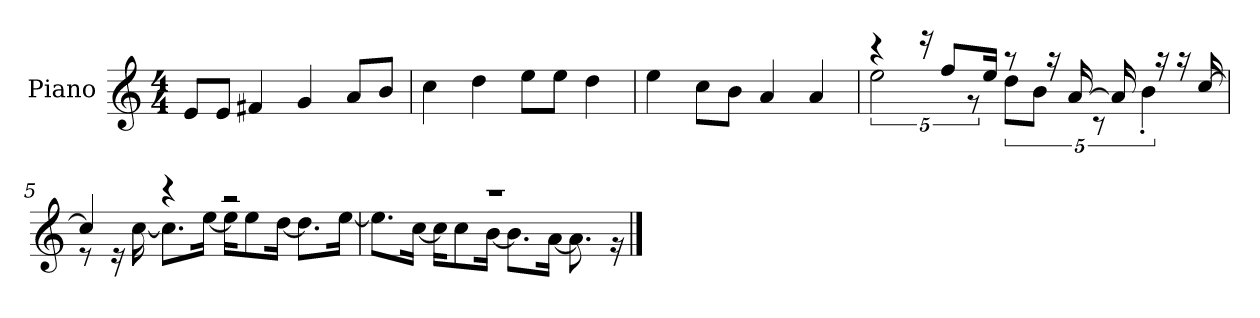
**kern
*part1
*staff1
*I"Piano
*I'P-no
*clefG2
*k[]
*M4/4
*MM90
=1
8e/L
8e/J
4f#X/
4g/
8a/L
8b/J
=2
4cc\
4dd\
8ee\L
8ee\J
4dd\
=3
4ee\
8cc\L
8b\J
4a/
4a/
=4
*^
4r	5%2ee\
16r	.
8ff/L	.
.	10r
16ee/Jk	.
8r	10dd\L
.	10b\J
16r	.
[16a/	.
.	10r
16a/]	.
.	5b'\
16r	.
16r	.
[16cc/	.
!!LO:LB:g=z	!!
=5	=5
4cc/]	8r
.	16r
.	[16cc\
4r	8.cc\L]
.	[16ee\Jk
2r	16ee\KL]
.	8ee\
.	[16dd\Jk
.	8.dd\L]
.	[16ee\Jk
=6	=6
1r	8.ee\L]
.	[16cc\Jk
.	16cc\KL]
.	8cc\
.	[16b\Jk
.	8.b\L]
.	[16a\Jk
.	8.a\]
.	16r
*v	*v
==
*-
